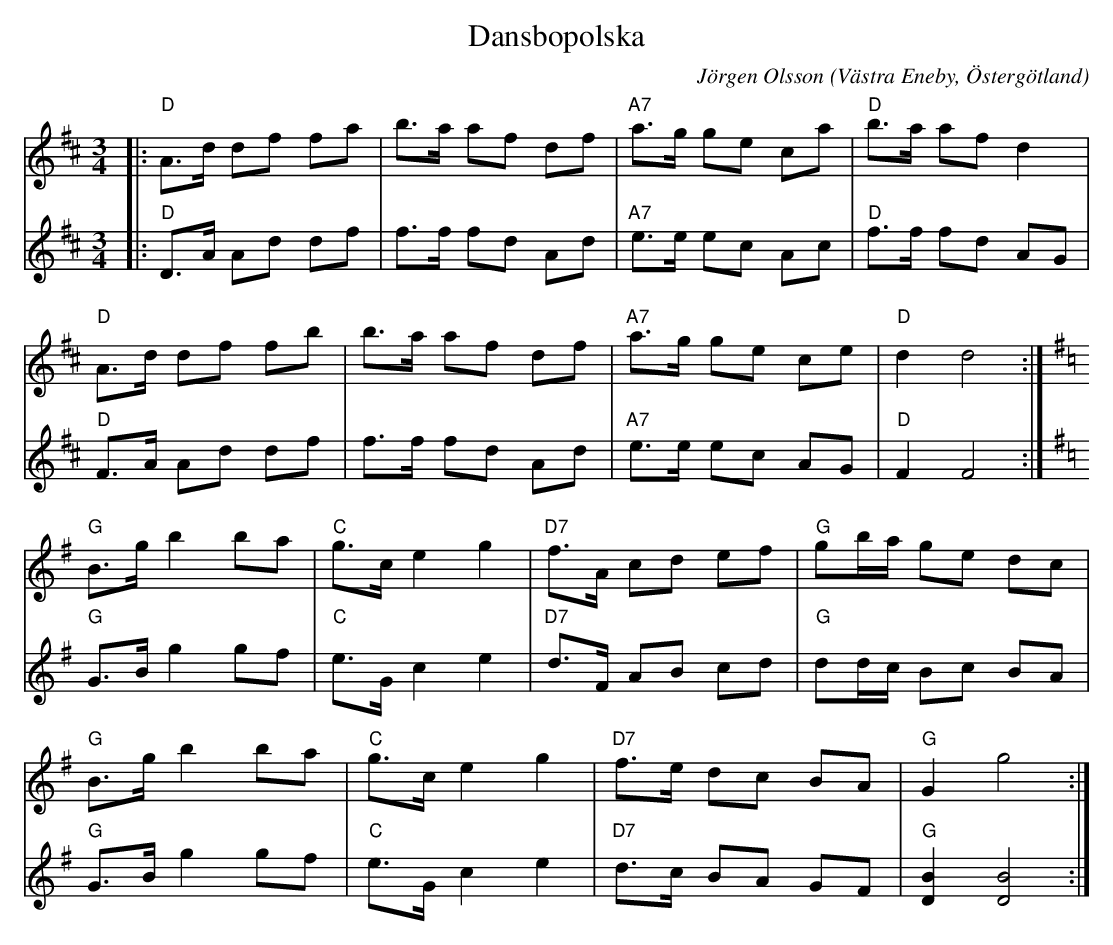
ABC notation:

X:1
T:Dansbopolska
C:Jörgen Olsson
O:Västra Eneby, Östergötland
M:3/4
L:1/8
K:D
V:1
|:"D"A>d df fa|b>a af df|"A7"a>g ge ca|"D"b>a af d2|
"D"A>d df fb|b>a af df|"A7"a>g ge ce|"D"d2 d4:|
[K:G]"G"B>g b2 ba|"C"g>c e2 g2|"D7"f>A cd ef|"G" gb/a/ ge dc|
"G"B>g b2 ba|"C"g>c e2 g2|"D7"f>e dc BA|"G" G2 g4:|
V:2
|:"D"D>A Ad df|f>f fd Ad|"A7"e>e ec Ac|"D"f>f fd AG|
"D"F>A Ad df|f>f fd Ad|"A7"e>e ec AG|"D"F2 F4:|
[K:G]"G"G>B g2 gf|"C"e>G c2 e2|"D7"d>F AB cd|"G" dd/c/ Bc BA|
"G"G>B g2 gf|"C"e>G c2 e2|"D7"d>c BA GF|"G" [DB]2 [DB]4:|
